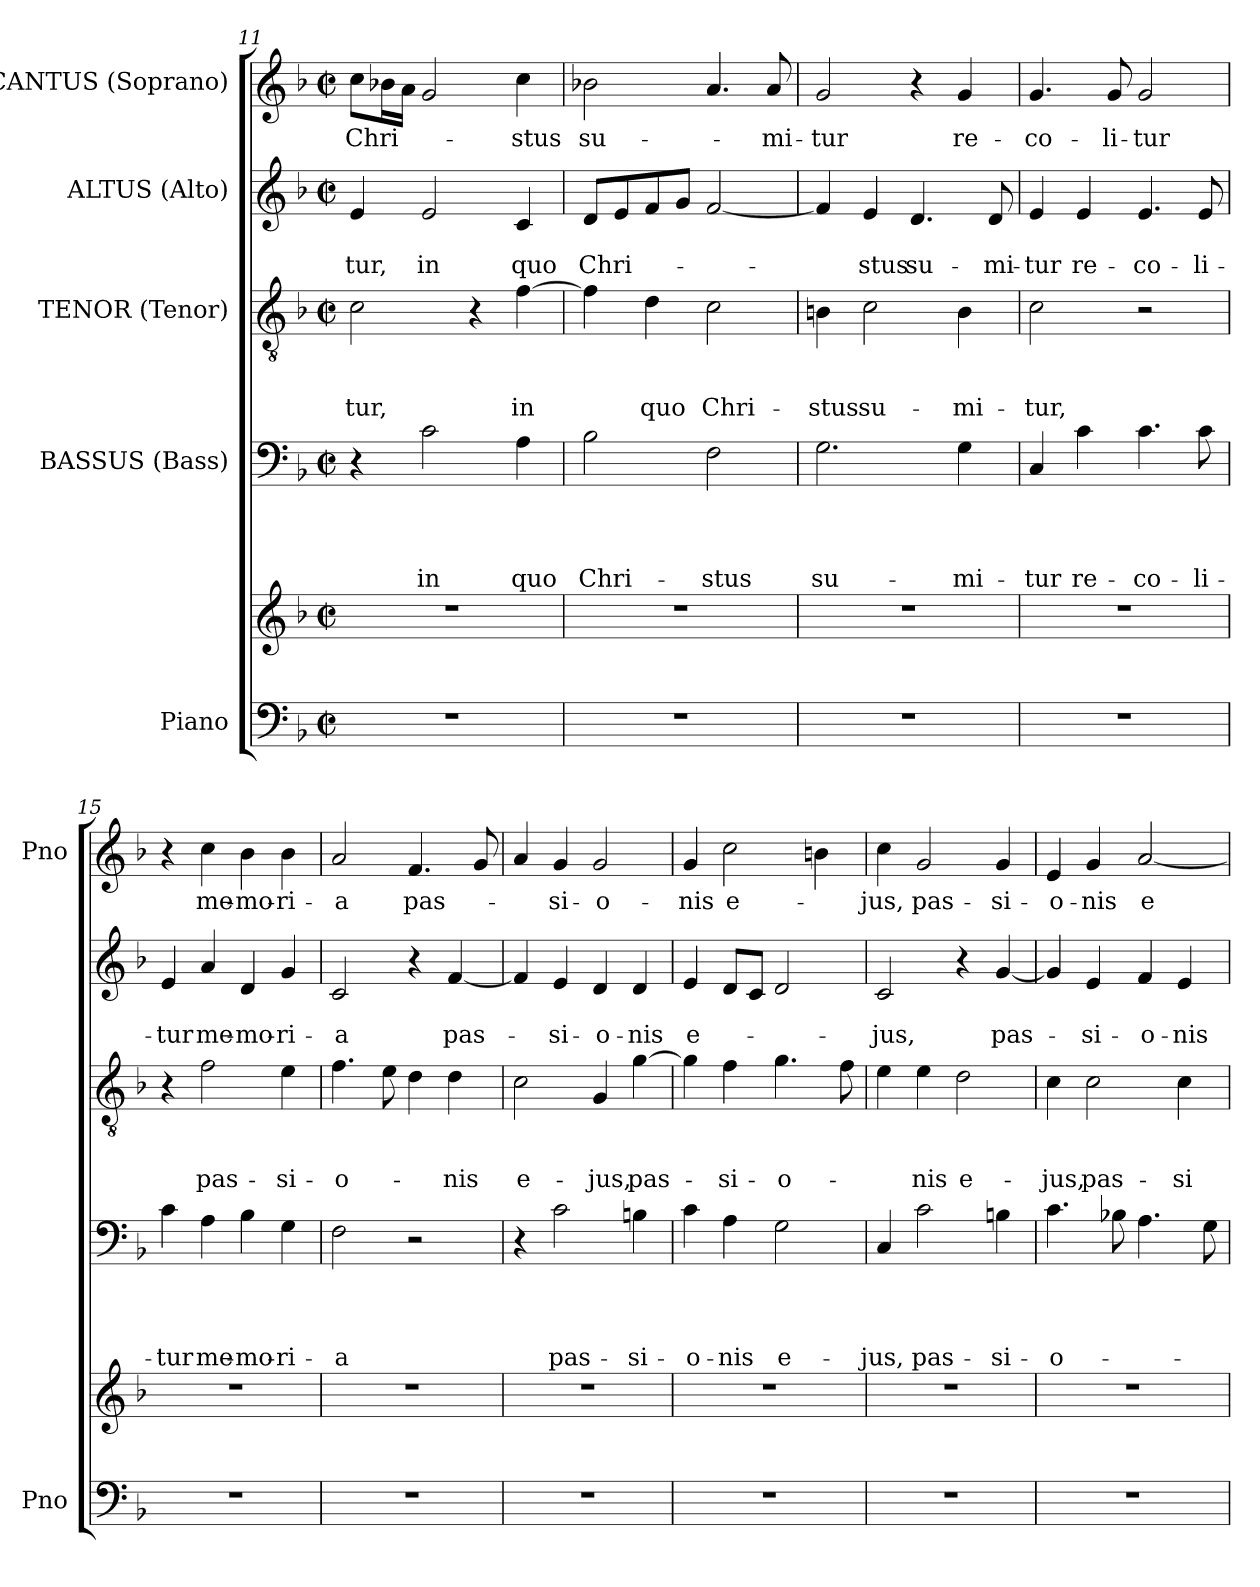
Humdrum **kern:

**kern	**kern	**kern	**text	**text	**text	**text	**kern	**text	**text	**text	**kern	**text	**text	**kern	**text
*part5	*part5	*part4	*part4	*part4	*part4	*part4	*part3	*part3	*part3	*part3	*part2	*part2	*part2	*part1	*part1
*staff6	*staff5	*staff4	*staff4	*staff4	*staff4	*staff4	*staff3	*staff3	*staff3	*staff3	*staff2	*staff2	*staff2	*staff1	*staff1
*I"Piano	*	*I"BASSUS (Bass)	*	*	*	*	*I"TENOR (Tenor)	*	*	*	*I"ALTUS (Alto)	*	*	*I"CANTUS (Soprano)	*
*I'Pno	*	*	*	*	*	*	*	*	*	*	*	*	*	*I'Pno	*
*clefF4	*clefG2	*clefF4	*	*	*	*	*clefGv2	*	*	*	*clefG2	*	*	*clefG2	*
*k[b-]	*k[b-]	*k[b-]	*	*	*	*	*k[b-]	*	*	*	*k[b-]	*	*	*k[b-]	*
*F:	*F:	*F:	*	*	*	*	*F:	*	*	*	*F:	*	*	*F:	*
*M2/2	*M2/2	*M2/2	*	*	*	*	*M2/2	*	*	*	*M2/2	*	*	*M2/2	*
*met(c|)	*met(c|)	*met(c|)	*	*	*	*	*met(c|)	*	*	*	*met(c|)	*	*	*met(c|)	*
=11	=11	=11	=11	=11	=11	=11	=11	=11	=11	=11	=11	=11	=11	=11	=11
1r	1r	4r	.	.	.	.	2c\	.	.	-tur,	4e/	.	-tur,	8cc\L	Chri-
.	.	.	.	.	.	.	.	.	.	.	.	.	.	16b-X\L	.
.	.	.	.	.	.	.	.	.	.	.	.	.	.	16a\JJ	.
.	.	2c\	.	.	.	in	.	.	.	.	2e/	.	in	2g/	.
.	.	.	.	.	.	.	4r	.	.	.	.	.	.	.	.
.	.	4A\	.	.	.	quo	[4f\	.	.	in	4c/	.	quo	4cc\	-stus
=12	=12	=12	=12	=12	=12	=12	=12	=12	=12	=12	=12	=12	=12	=12	=12
1r	1r	2B-\	.	.	.	Chri-	4f\]	.	.	.	8d/L	.	Chri-	2b-X\	su-
.	.	.	.	.	.	.	.	.	.	.	8e/	.	.	.	.
.	.	.	.	.	.	.	4d\	.	.	quo	8f/	.	.	.	.
.	.	.	.	.	.	.	.	.	.	.	8g/J	.	.	.	.
.	.	2F\	.	.	.	-stus	2c\	.	.	Chri-	[2f/	.	.	4.a/	.
.	.	.	.	.	.	.	.	.	.	.	.	.	.	8a/	-mi-
!!LO:LB:g=z
=13	=13	=13	=13	=13	=13	=13	=13	=13	=13	=13	=13	=13	=13	=13	=13
1r	1r	2.G\	.	.	.	su-	4Bn\	.	.	-­stus	4f/]	.	-­	2g/	-­tur
.	.	.	.	.	.	.	2c\	.	.	su-	4e/	.	stus	.	.
.	.	.	.	.	.	.	.	.	.	.	4.d/	.	su-	4r	.
.	.	4G\	.	.	.	-mi-	4B\	.	.	-mi-	.	.	.	4g/	re-
.	.	.	.	.	.	.	.	.	.	.	8d/	.	-mi-	.	.
=14	=14	=14	=14	=14	=14	=14	=14	=14	=14	=14	=14	=14	=14	=14	=14
1r	1r	4C/	.	.	.	-tur	2c\	.	.	-tur,	4e/	.	-tur	4.g/	-co-
.	.	4c\	.	.	.	re-	.	.	.	.	4e/	.	re-	.	.
.	.	.	.	.	.	.	.	.	.	.	.	.	.	8g/	-li-
.	.	4.c\	.	.	.	-co-	2r	.	.	.	4.e/	.	-co-	2g/	-tur
.	.	8c\	.	.	.	-li-	.	.	.	.	8e/	.	-li-	.	.
=15	=15	=15	=15	=15	=15	=15	=15	=15	=15	=15	=15	=15	=15	=15	=15
1r	1r	4c\	.	.	.	-tur	4r	.	.	.	4e/	.	-tur	4r	.
.	.	4A\	.	.	.	me-	2f\	.	.	pas-	4a/	.	me-	4cc\	me-
.	.	4B-\	.	.	.	-mo-	.	.	.	.	4d/	.	-mo-	4b-\	-mo-
.	.	4G\	.	.	.	-ri-	4e\	.	.	-si-	4g/	.	-ri-	4b-\	-ri-
=16	=16	=16	=16	=16	=16	=16	=16	=16	=16	=16	=16	=16	=16	=16	=16
1r	1r	2F\	.	.	.	-a	4.f\	.	.	-o-	2c/	.	-a	2a/	-a
.	.	.	.	.	.	.	8e\	.	.	.	.	.	.	.	.
.	.	2r	.	.	.	.	4d\	.	.	.	4r	.	.	4.f/	pas-
.	.	.	.	.	.	.	4d\	.	.	-nis	[4f/	.	pas-	.	.
.	.	.	.	.	.	.	.	.	.	.	.	.	.	8g/	.
=17	=17	=17	=17	=17	=17	=17	=17	=17	=17	=17	=17	=17	=17	=17	=17
1r	1r	4r	.	.	.	.	2c\	.	.	e-	4f/]	.	.	4a/	.
.	.	2c\	.	.	.	pas-	.	.	.	.	4e/	.	-si-	4g/	-si-
.	.	.	.	.	.	.	4G/	.	.	-jus,	4d/	.	-o-	2g/	-o-
.	.	4Bn\	.	.	.	-si-	[4g\	.	.	pas-	4d/	.	-nis	.	.
=18	=18	=18	=18	=18	=18	=18	=18	=18	=18	=18	=18	=18	=18	=18	=18
1r	1r	4c\	.	.	.	-o-	4g\]	.	.	.	4e/	.	e-	4g/	-nis
.	.	4A\	.	.	.	-nis	4f\	.	.	-si-	8d/L	.	.	2cc\	e-
.	.	.	.	.	.	.	.	.	.	.	8c/J	.	.	.	.
.	.	2G\	.	.	.	e-	4.g\	.	.	-o-	2d/	.	.	.	.
.	.	.	.	.	.	.	.	.	.	.	.	.	.	4bn\	.
.	.	.	.	.	.	.	8f\	.	.	.	.	.	.	.	.
!!LO:PB:g=z
=19	=19	=19	=19	=19	=19	=19	=19	=19	=19	=19	=19	=19	=19	=19	=19
1r	1r	4C/	.	.	.	-­jus,	4e\	.	.	-­	2c/	.	-­jus,	4cc\	-­jus,
.	.	2c\	.	.	.	pas-	4e\	.	.	nis	.	.	.	2g/	pas-
.	.	.	.	.	.	.	2d\	.	.	e-	4r	.	.	.	.
.	.	4Bn\	.	.	.	-si-	.	.	.	.	[4g/	.	pas-	4g/	-si-
=20	=20	=20	=20	=20	=20	=20	=20	=20	=20	=20	=20	=20	=20	=20	=20
1r	1r	4.c\	.	.	.	-o-	4c\	.	.	-jus,	4g/]	.	.	4e/	-o-
.	.	.	.	.	.	.	2c\	.	.	pas-	4e/	.	-si-	4g/	-nis
.	.	8B-X\	.	.	.	.	.	.	.	.	.	.	.	.	.
.	.	4.A\	.	.	.	.	.	.	.	.	4f/	.	-o-	[2a/	e-
.	.	.	.	.	.	.	4c\	.	.	-si-	4e/	.	-nis	.	.
.	.	8G\	.	.	.	.	.	.	.	.	.	.	.	.	.
=	=	=	=	=	=	=	=	=	=	=	=	=	=	=	=
*-	*-	*-	*-	*-	*-	*-	*-	*-	*-	*-	*-	*-	*-	*-	*-
